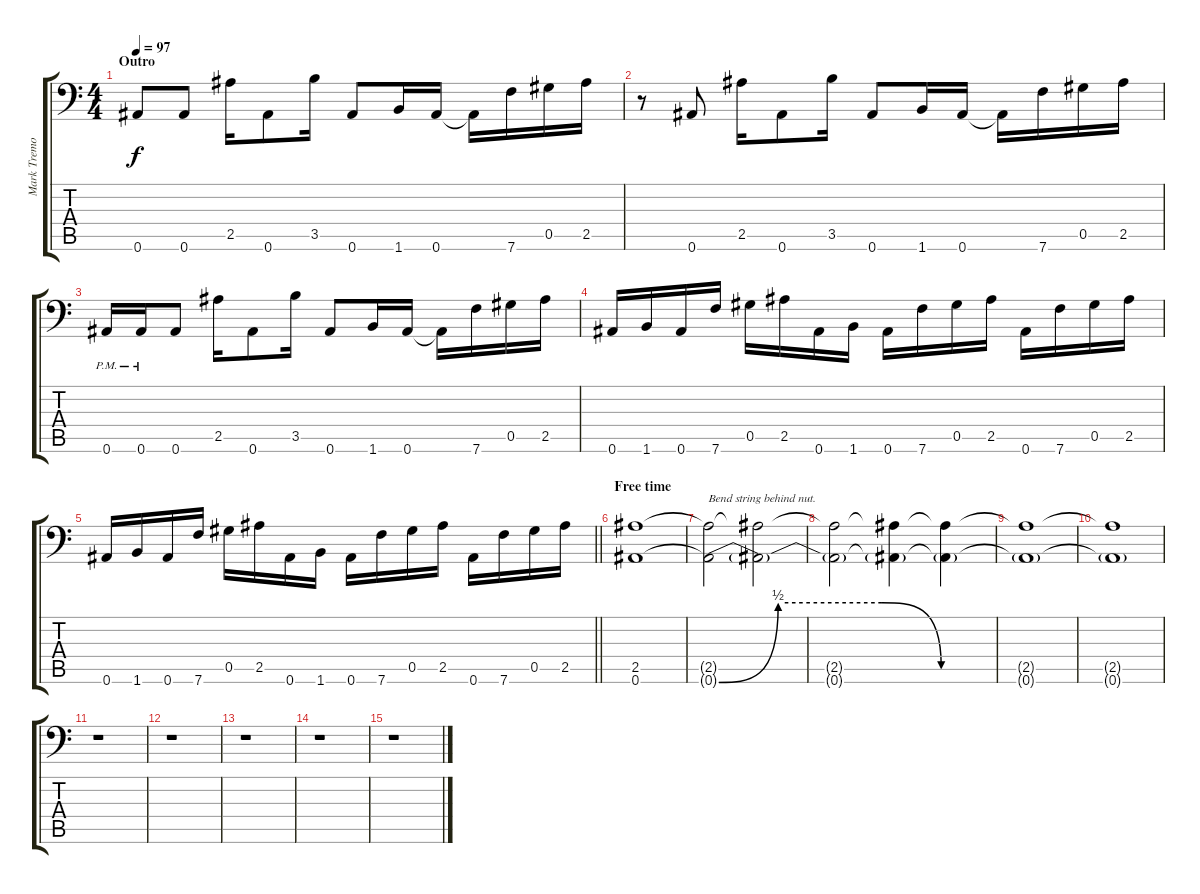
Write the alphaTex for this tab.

\track ("Mark Tremonti" "Mark Tremo") {instrument distortionguitar}
\staff {score tabs}
\tuning (Eb4 Bb3 Gb3 Db3 Ab2 Bb1) {hide}
\ts (4 4)
\section ("" "Outro")
\tempo 97
\clef f4
\ks c
0.6.8{dy f} 0.6.8 2.5.16 0.6.8 3.5.16 0.6.8 1.6.16 0.6.16 0.6{t}.16 7.6.16 0.5.16 2.5.16 |
r.8 0.6.8 2.5.16 0.6.8 3.5.16 0.6.8 1.6.16 0.6.16 0.6{t}.16 7.6.16 0.5.16 2.5.16 |
0.6{pm}.16 0.6{pm}.16 0.6.8 2.5.16 0.6.8 3.5.16 0.6.8 1.6.16 0.6.16 0.6{t}.16 7.6.16 0.5.16 2.5.16 |
0.6.16 1.6.16 0.6.16 7.6.16 0.5.16 2.5.16 0.6.16 1.6.16 0.6.16 7.6.16 0.5.16 2.5.16 0.6.16 7.6.16 0.5.16 2.5.16 |
\barLineRight lightlight
0.6.16 1.6.16 0.6.16 7.6.16 0.5.16 2.5.16 0.6.16 1.6.16 0.6.16 7.6.16 0.5.16 2.5.16 0.6.16 7.6.16 0.5.16 2.5.16 |
\section ("" "Free time")
(2.5 0.6).1 |
(2.5{t} 0.6{be (custom 0 0 8 2 22 2 30 0 60 0) t}).2{txt "Bend string behind nut."} (2.5{t} 0.6{t}).2{volume 4} |
(2.5{t} 0.6{t}).2 (2.5{t} 0.6{t}).4 (2.5{t} 0.6{t}).4 |
(2.5{t} 0.6{t}).1 |
(2.5{t} 0.6{t}).1 |
r.1 |
r.1 |
r.1 |
r.1 |
r.1
